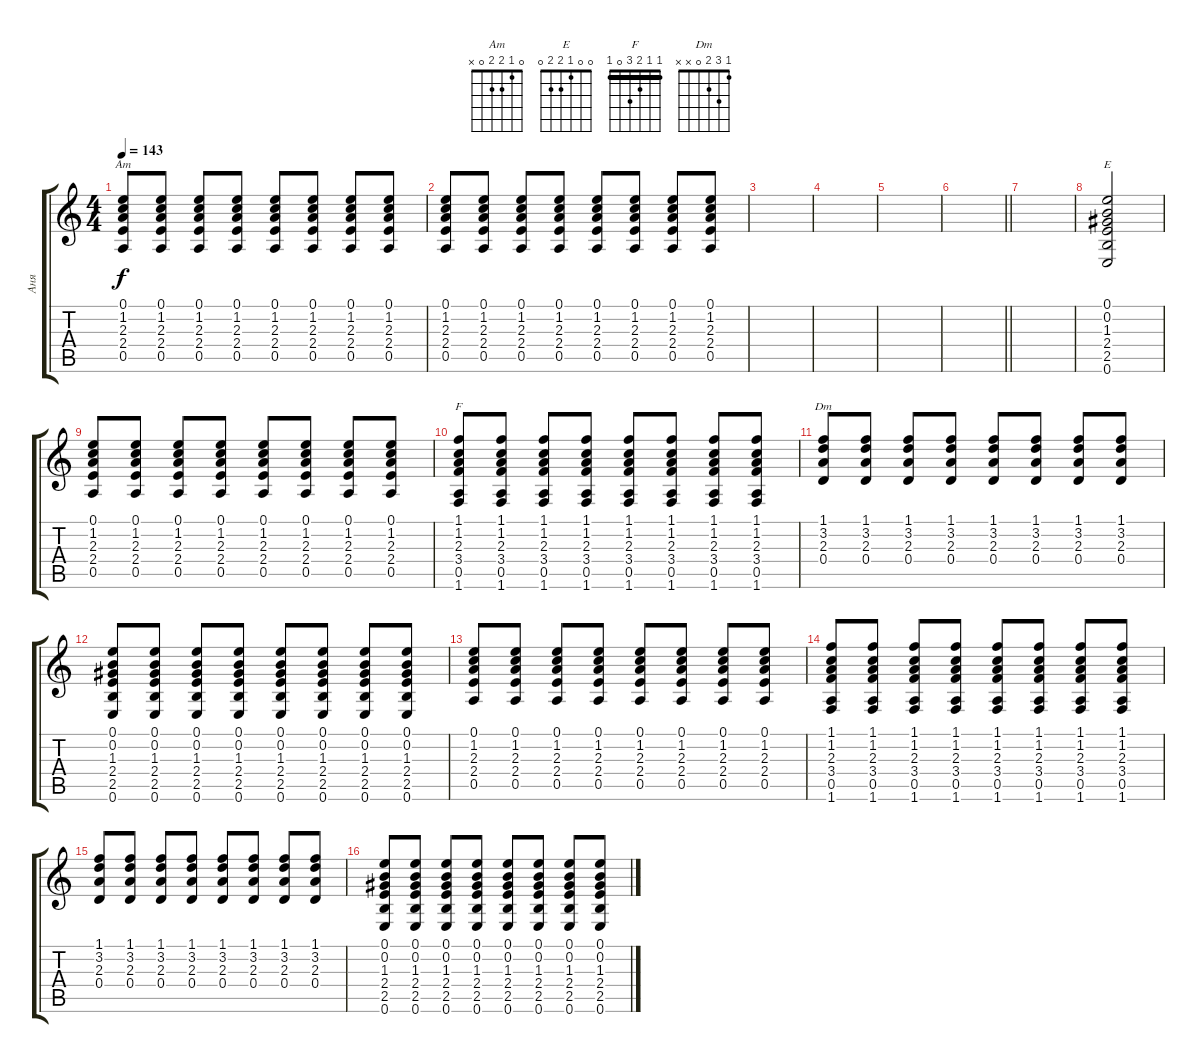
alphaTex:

\track ("Аня" "Аня") {instrument acousticguitarsteel}
\staff {score tabs}
\tuning (E4 B3 G3 D3 A2 E2) {hide}
\chord ("Am" 0 1 2 2 0 x)
\chord ("E" 0 0 1 2 2 0)
\chord ("F" 1 1 2 3 0 1) {barre 1}
\chord ("Dm" 1 3 2 0 x x)
\ts (4 4)
\tempo 143
\clef g2
\ks c
(0.1 1.2 2.3 2.4 0.5).8{ch "Am" dy f} (0.1 1.2 2.3 2.4 0.5).8 (0.1 1.2 2.3 2.4 0.5).8 (0.1 1.2 2.3 2.4 0.5).8 (0.1 1.2 2.3 2.4 0.5).8 (0.1 1.2 2.3 2.4 0.5).8 (0.1 1.2 2.3 2.4 0.5).8 (0.1 1.2 2.3 2.4 0.5).8 |
(0.1 1.2 2.3 2.4 0.5).8 (0.1 1.2 2.3 2.4 0.5).8 (0.1 1.2 2.3 2.4 0.5).8 (0.1 1.2 2.3 2.4 0.5).8 (0.1 1.2 2.3 2.4 0.5).8 (0.1 1.2 2.3 2.4 0.5).8 (0.1 1.2 2.3 2.4 0.5).8 (0.1 1.2 2.3 2.4 0.5).8 |
|
|
|
\barLineRight lightlight
|
|
(0.1 0.2 1.3 2.4 2.5 0.6).2{ch "E"} |
(0.1 1.2 2.3 2.4 0.5).8{volume 6} (0.1 1.2 2.3 2.4 0.5).8 (0.1 1.2 2.3 2.4 0.5).8 (0.1 1.2 2.3 2.4 0.5).8 (0.1 1.2 2.3 2.4 0.5).8 (0.1 1.2 2.3 2.4 0.5).8 (0.1 1.2 2.3 2.4 0.5).8 (0.1 1.2 2.3 2.4 0.5).8 |
(1.1 1.2 2.3 3.4 0.5 1.6).8{ch "F"} (1.1 1.2 2.3 3.4 0.5 1.6).8 (1.1 1.2 2.3 3.4 0.5 1.6).8 (1.1 1.2 2.3 3.4 0.5 1.6).8 (1.1 1.2 2.3 3.4 0.5 1.6).8 (1.1 1.2 2.3 3.4 0.5 1.6).8 (1.1 1.2 2.3 3.4 0.5 1.6).8 (1.1 1.2 2.3 3.4 0.5 1.6).8 |
(1.1 3.2 2.3 0.4).8{ch "Dm"} (1.1 3.2 2.3 0.4).8 (1.1 3.2 2.3 0.4).8 (1.1 3.2 2.3 0.4).8 (1.1 3.2 2.3 0.4).8 (1.1 3.2 2.3 0.4).8 (1.1 3.2 2.3 0.4).8 (1.1 3.2 2.3 0.4).8 |
(0.1 0.2 1.3 2.4 2.5 0.6).8 (0.1 0.2 1.3 2.4 2.5 0.6).8 (0.1 0.2 1.3 2.4 2.5 0.6).8 (0.1 0.2 1.3 2.4 2.5 0.6).8 (0.1 0.2 1.3 2.4 2.5 0.6).8 (0.1 0.2 1.3 2.4 2.5 0.6).8 (0.1 0.2 1.3 2.4 2.5 0.6).8 (0.1 0.2 1.3 2.4 2.5 0.6).8 |
(0.1 1.2 2.3 2.4 0.5).8 (0.1 1.2 2.3 2.4 0.5).8 (0.1 1.2 2.3 2.4 0.5).8 (0.1 1.2 2.3 2.4 0.5).8 (0.1 1.2 2.3 2.4 0.5).8 (0.1 1.2 2.3 2.4 0.5).8 (0.1 1.2 2.3 2.4 0.5).8 (0.1 1.2 2.3 2.4 0.5).8 |
(1.1 1.2 2.3 3.4 0.5 1.6).8 (1.1 1.2 2.3 3.4 0.5 1.6).8 (1.1 1.2 2.3 3.4 0.5 1.6).8 (1.1 1.2 2.3 3.4 0.5 1.6).8 (1.1 1.2 2.3 3.4 0.5 1.6).8 (1.1 1.2 2.3 3.4 0.5 1.6).8 (1.1 1.2 2.3 3.4 0.5 1.6).8 (1.1 1.2 2.3 3.4 0.5 1.6).8 |
(1.1 3.2 2.3 0.4).8 (1.1 3.2 2.3 0.4).8 (1.1 3.2 2.3 0.4).8 (1.1 3.2 2.3 0.4).8 (1.1 3.2 2.3 0.4).8 (1.1 3.2 2.3 0.4).8 (1.1 3.2 2.3 0.4).8 (1.1 3.2 2.3 0.4).8 |
(0.1 0.2 1.3 2.4 2.5 0.6).8 (0.1 0.2 1.3 2.4 2.5 0.6).8 (0.1 0.2 1.3 2.4 2.5 0.6).8 (0.1 0.2 1.3 2.4 2.5 0.6).8 (0.1 0.2 1.3 2.4 2.5 0.6).8 (0.1 0.2 1.3 2.4 2.5 0.6).8 (0.1 0.2 1.3 2.4 2.5 0.6).8 (0.1 0.2 1.3 2.4 2.5 0.6).8
